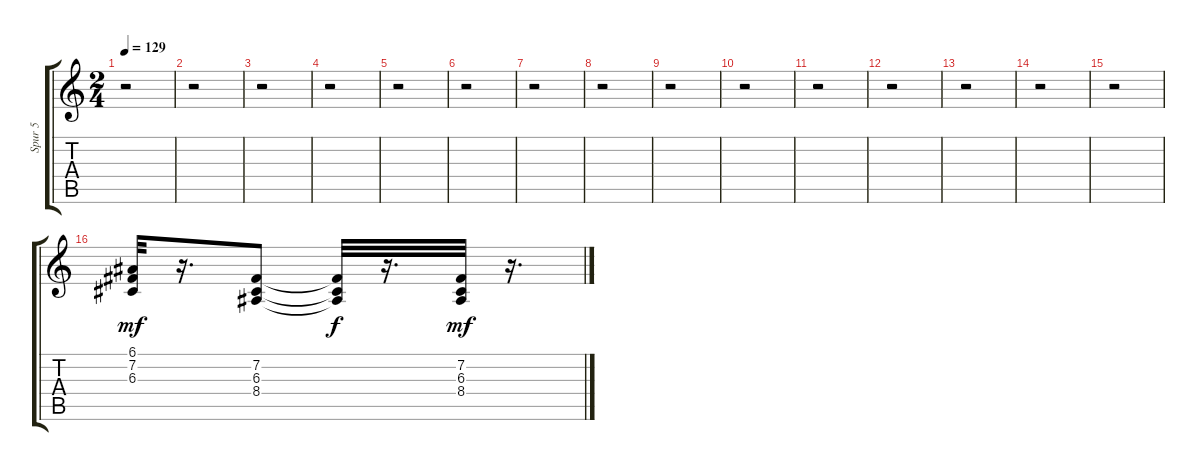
\track ("Spur 5" "Spur 5") {instrument accordion}
\staff {score tabs}
\tuning (E4 B3 G3 D3 A2 E2) {hide}
\ts (2 4)
\tempo 129
\clef g2
\ks c
r.2{dy mf} |
r.2 |
r.2 |
r.2 |
r.2 |
r.2 |
r.2 |
r.2 |
r.2 |
r.2 |
r.2 |
r.2 |
r.2 |
r.2 |
r.2 |
(6.1 7.2 6.3).32 r.16{d} (7.2 6.3 8.4).8 (7.2{t} 6.3{t} 8.4{t}).32{dy f} r.16{d} (7.2 6.3 8.4).32{dy mf} r.16{d}
